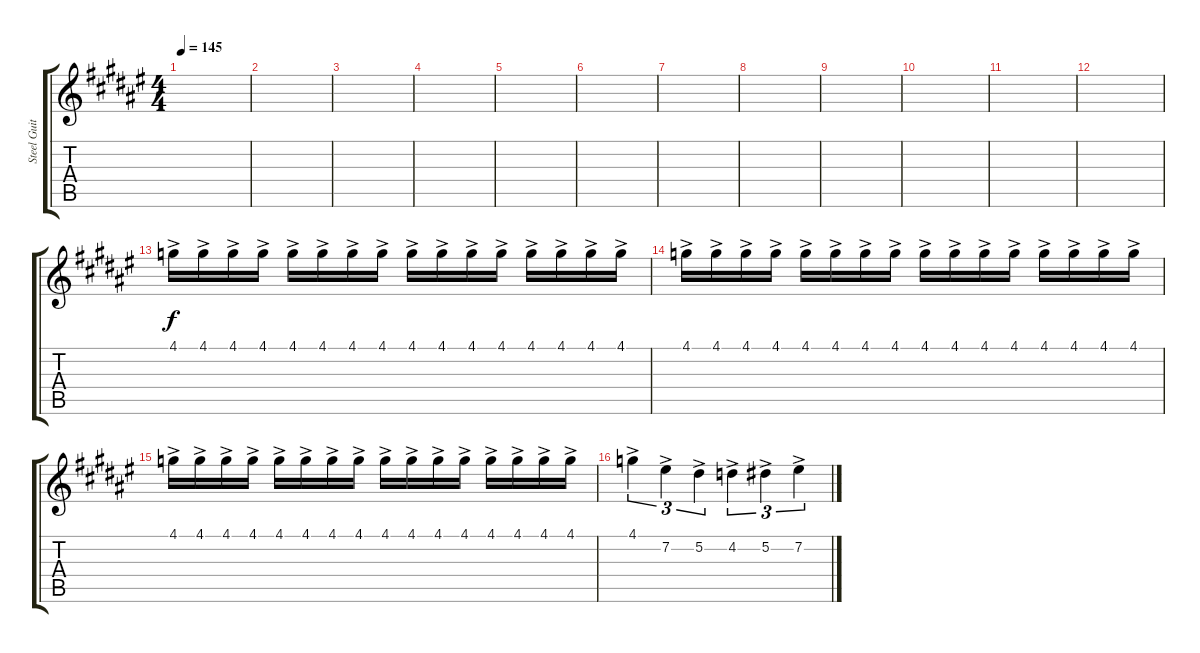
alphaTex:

\track ("Steel Guitar" "Steel Guit") {instrument acousticguitarsteel}
\staff {score tabs}
\tuning (Eb4 Bb3 Gb3 Db3 Ab2 Db2) {hide}
\ts (4 4)
\tempo 145
\clef g2
\ks f#
|
|
|
|
|
|
|
|
|
|
|
|
4.1{ac}.16 4.1{ac}.16 4.1{ac}.16 4.1{ac}.16 4.1{ac}.16 4.1{ac}.16 4.1{ac}.16 4.1{ac}.16 4.1{ac}.16 4.1{ac}.16 4.1{ac}.16 4.1{ac}.16 4.1{ac}.16 4.1{ac}.16 4.1{ac}.16 4.1{ac}.16 |
4.1{ac}.16 4.1{ac}.16 4.1{ac}.16 4.1{ac}.16 4.1{ac}.16 4.1{ac}.16 4.1{ac}.16 4.1{ac}.16 4.1{ac}.16 4.1{ac}.16 4.1{ac}.16 4.1{ac}.16 4.1{ac}.16 4.1{ac}.16 4.1{ac}.16 4.1{ac}.16 |
4.1{ac}.16 4.1{ac}.16 4.1{ac}.16 4.1{ac}.16 4.1{ac}.16 4.1{ac}.16 4.1{ac}.16 4.1{ac}.16 4.1{ac}.16 4.1{ac}.16 4.1{ac}.16 4.1{ac}.16 4.1{ac}.16 4.1{ac}.16 4.1{ac}.16 4.1{ac}.16 |
4.1{ac}.4{tu (3 2)} 7.2{ac}.4{tu (3 2)} 5.2{ac}.4{tu (3 2)} 4.2{ac}.4{tu (3 2)} 5.2{ac}.4{tu (3 2)} 7.2{ac}.4{tu (3 2)}
